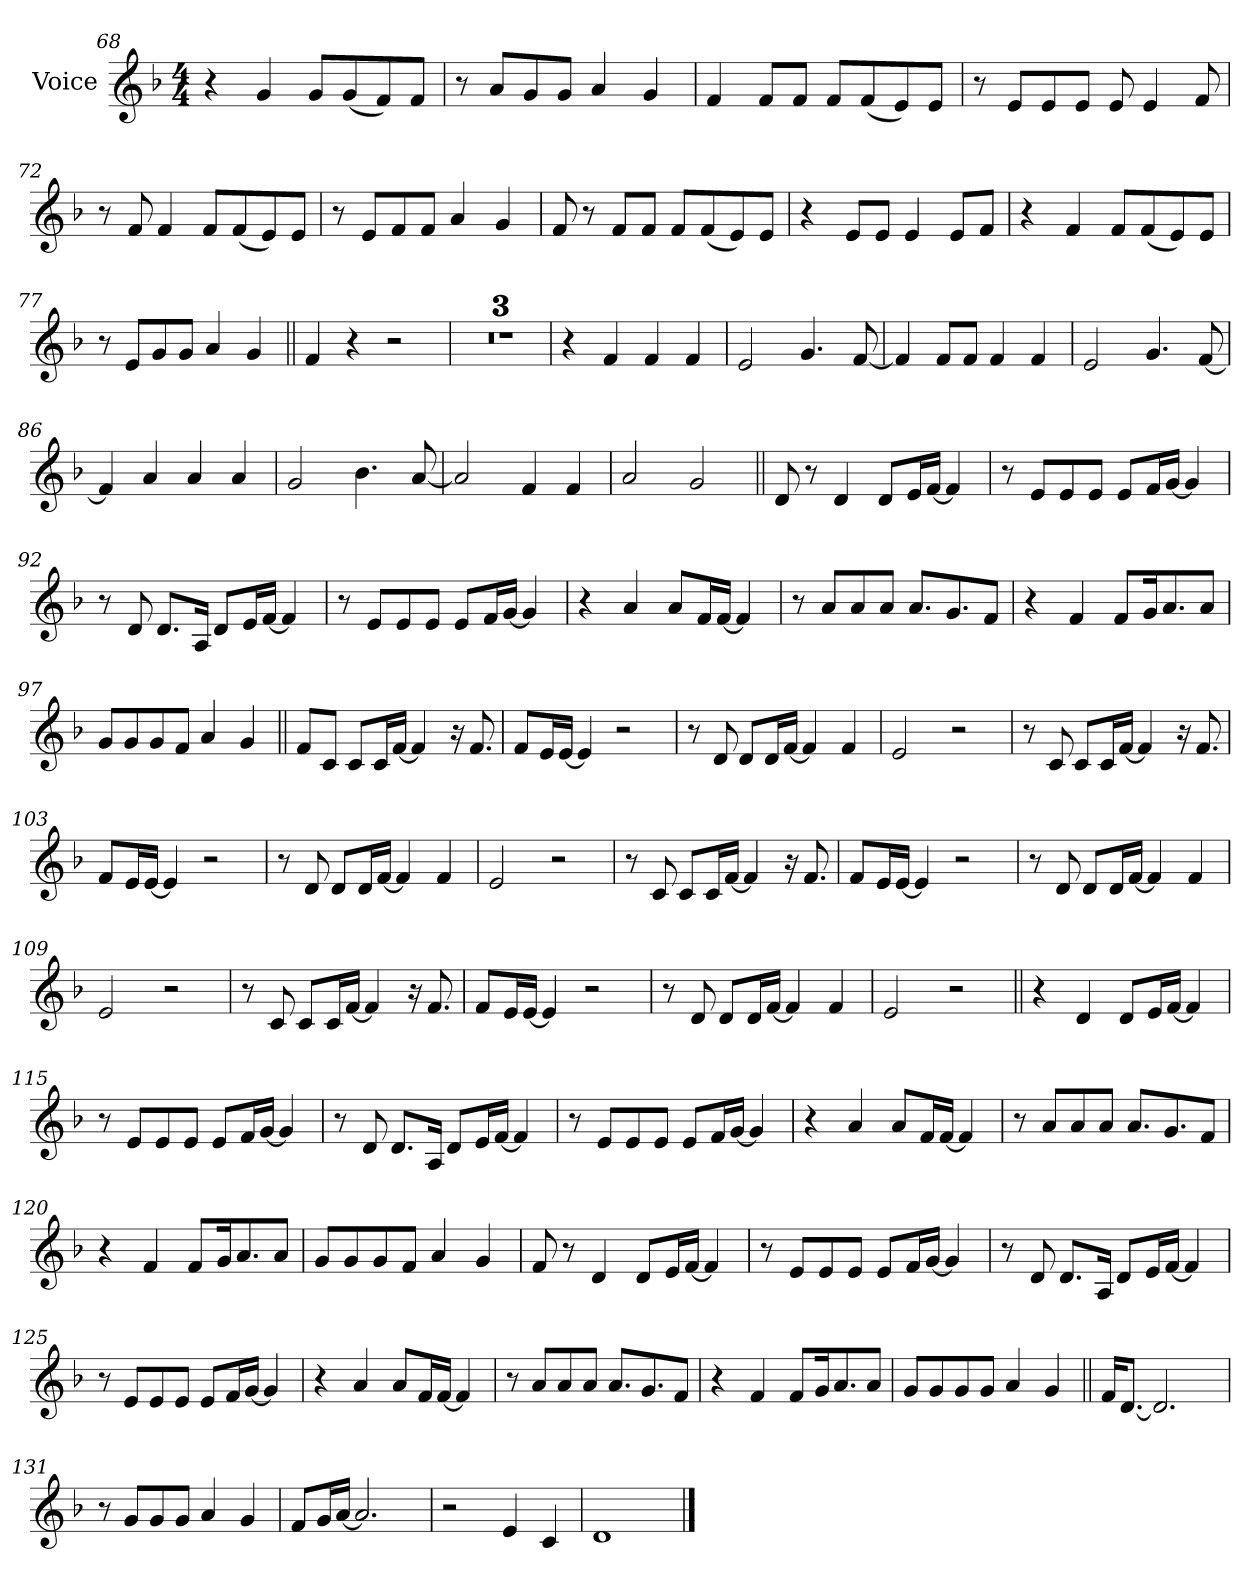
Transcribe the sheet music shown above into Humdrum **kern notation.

**kern
*part1
*staff1
*I"Voice
*I'Vc..
*clefG2
*k[b-]
*M4/4
=68
4r
4g
8gL
(<8g
8f)
8fJ
=69
8r
8aL
8g
8gJ
4a
4g
=70
4f
8fL
8fJ
8fL
(<8f
8e)
8eJ
=71
8r
8eL
8e
8eJ
8e
4e
8f
=72
8r
8f
4f
8fL
(<8f
8e)
8eJ
=73
8r
8eL
8f
8fJ
4a
4g
=74
8f
8r
8fL
8fJ
8fL
(<8f
8e)
8eJ
=75
4r
8eL
8eJ
4e
8eL
8fJ
=76
4r
4f
8fL
(<8f
8e)
8eJ
=77
8r
8eL
8g
8gJ
4a
4g
=78||
4f
4r
2r
=79
1r
=80
1r
=81
1r
=82
4r
4f
4f
4f
=83
2e
4.g
[8f
=84
4f]
8fL
8fJ
4f
4f
=85
2e
4.g
[8f
=86
4f]
4a
4a
4a
=87
2g
4.b-
[8a
=88
2a]
4f
4f
=89
2a
2g
=90||
8d
8r
4d
8dL
16eL
[16fJJ
4f]
=91
8r
8eL
8e
8eJ
8eL
16fL
[16gJJ
4g]
=92
8r
8d
8.dL
16AJk
8dL
16eL
[16fJJ
4f]
=93
8r
8eL
8e
8eJ
8eL
16fL
[16gJJ
4g]
=94
4r
4a
8aL
16fL
[16fJJ
4f]
=95
8r
8aL
8a
8aJ
8.aL
8.g
8fJ
=96
4r
4f
8fL
16gK
8.a
8aJ
=97
8gL
8g
8g
8fJ
4a
4g
=98||
8fL
8c!J
8c!L
16c!L
[16f!JJ
4f!]
16r
8.f!
=99
8f!L
16e!L
[16e!JJ
4e!]
2r
=100
8r
8d!
8d!L
16d!L
[16f!JJ
4f!]
4f!
=101
2e!
2r
=102
8r
8c!
8c!L
16c!L
[16f!JJ
4f!]
16r
8.f!
=103
8f!L
16e!L
[16e!JJ
4e!]
2r
=104
8r
8d!
8d!L
16d!L
[16f!JJ
4f!]
4f!
=105
2e!
2r
=106
8r
8c!
8c!L
16c!L
[16f!JJ
4f!]
16r
8.f!
=107
8f!L
16e!L
[16e!JJ
4e!]
2r
=108
8r
8d!
8d!L
16d!L
[16f!JJ
4f!]
4f!
=109
2e!
2r
=110
8r
8c!
8c!L
16c!L
[16f!JJ
4f!]
16r
8.f!
=111
8f!L
16e!L
[16e!JJ
4e!]
2r
=112
8r
8d!
8d!L
16d!L
[16f!JJ
4f!]
4f!
=113
2e!
2r
=114||
4r
4d
8dL
16eL
[16fJJ
4f]
=115
8r
8eL
8e
8eJ
8eL
16fL
[16gJJ
4g]
=116
8r
8d
8.dL
16AJk
8dL
16eL
[16fJJ
4f]
=117
8r
8eL
8e
8eJ
8eL
16fL
[16gJJ
4g]
=118
4r
4a
8aL
16fL
[16fJJ
4f]
=119
8r
8aL
8a
8aJ
8.aL
8.g
8fJ
=120
4r
4f
8fL
16gK
8.a
8aJ
=121
8gL
8g
8g
8fJ
4a
4g
=122
8f
8r
4d
8dL
16eL
[16fJJ
4f]
=123
8r
8eL
8e
8eJ
8eL
16fL
[16gJJ
4g]
=124
8r
8d
8.dL
16AJk
8dL
16eL
[16fJJ
4f]
=125
8r
8eL
8e
8eJ
8eL
16fL
[16gJJ
4g]
=126
4r
4a
8aL
16fL
[16fJJ
4f]
=127
8r
8aL
8a
8aJ
8.aL
8.g
8fJ
=128
4r
4f
8fL
16gK
8.a
8aJ
=129
8gL
8g
8g
8gJ
4a
4g
=130||
16fKL
[8.dJ
2.d]
=131
8r
8gL
8g
8gJ
4a
4g
=132
8fL
16gL
[16aJJ
2.a]
=133
2r
4e
4c
=134
1d
==
*-
